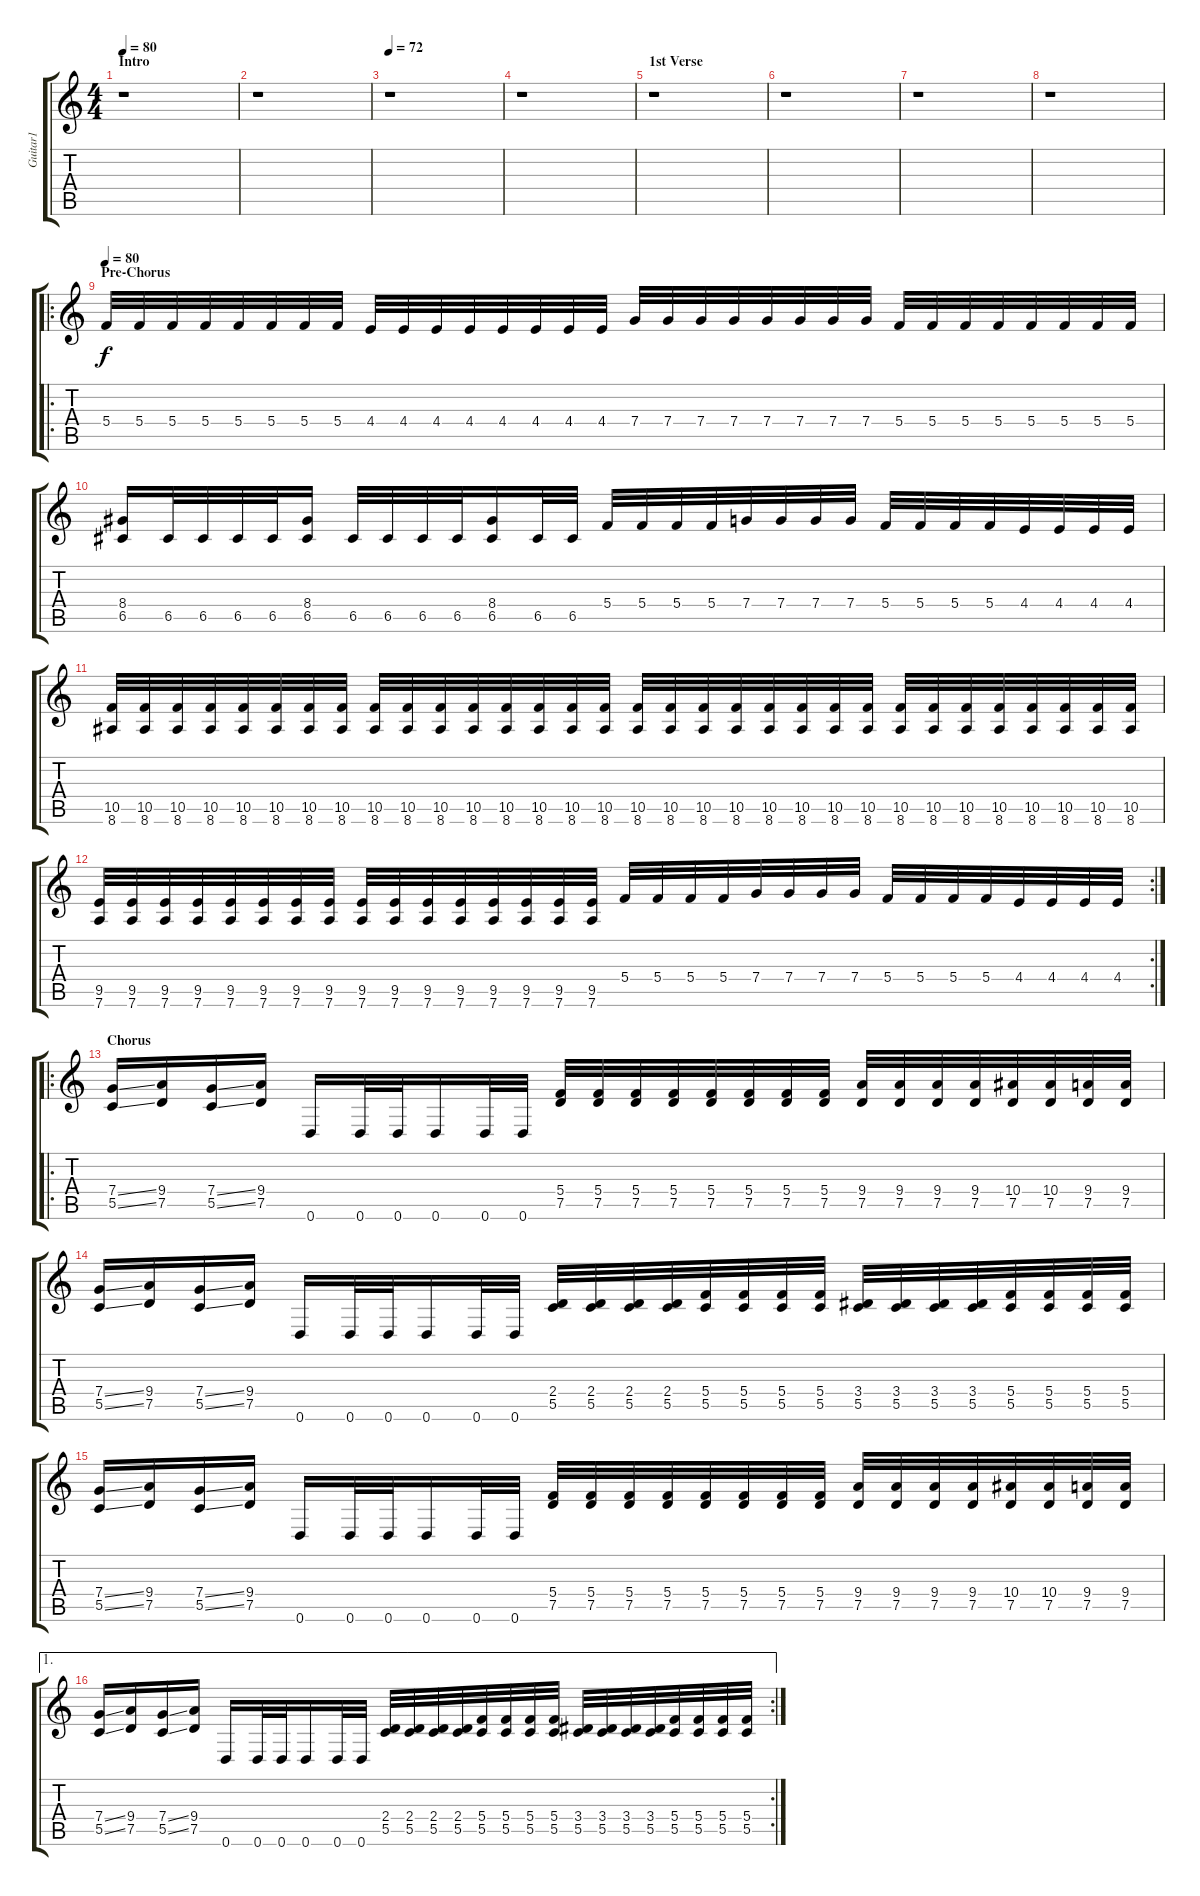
\track ("Guitar1" "Guitar1") {instrument distortionguitar}
\staff {score tabs}
\tuning (D4 A3 F3 C3 G2 D2) {hide}
\ts (4 4)
\section ("" "Intro")
\tempo 80
\tempo 72
\tempo 80
\clef g2
\ks c
r.1{dy f instrument distortionguitar} |
r.1 |
\tempo 72
r.1 |
r.1 |
\section ("" "1st Verse")
r.1 |
r.1 |
r.1 |
r.1 |
\ro
\section ("" "Pre-Chorus")
\tempo 80
5.4.32 5.4.32 5.4.32 5.4.32 5.4.32 5.4.32 5.4.32 5.4.32 4.4.32 4.4.32 4.4.32 4.4.32 4.4.32 4.4.32 4.4.32 4.4.32 7.4.32 7.4.32 7.4.32 7.4.32 7.4.32 7.4.32 7.4.32 7.4.32 5.4.32 5.4.32 5.4.32 5.4.32 5.4.32 5.4.32 5.4.32 5.4.32 |
(8.4 6.5).16 6.5.32 6.5.32 6.5.32 6.5.32 (8.4 6.5).16 6.5.32 6.5.32 6.5.32 6.5.32 (8.4 6.5).16 6.5.32 6.5.32 5.4.32 5.4.32 5.4.32 5.4.32 7.4.32 7.4.32 7.4.32 7.4.32 5.4.32 5.4.32 5.4.32 5.4.32 4.4.32 4.4.32 4.4.32 4.4.32 |
(10.5 8.6).32 (10.5 8.6).32 (10.5 8.6).32 (10.5 8.6).32 (10.5 8.6).32 (10.5 8.6).32 (10.5 8.6).32 (10.5 8.6).32 (10.5 8.6).32 (10.5 8.6).32 (10.5 8.6).32 (10.5 8.6).32 (10.5 8.6).32 (10.5 8.6).32 (10.5 8.6).32 (10.5 8.6).32 (10.5 8.6).32 (10.5 8.6).32 (10.5 8.6).32 (10.5 8.6).32 (10.5 8.6).32 (10.5 8.6).32 (10.5 8.6).32 (10.5 8.6).32 (10.5 8.6).32 (10.5 8.6).32 (10.5 8.6).32 (10.5 8.6).32 (10.5 8.6).32 (10.5 8.6).32 (10.5 8.6).32 (10.5 8.6).32 |
\rc 2
(9.5 7.6).32 (9.5 7.6).32 (9.5 7.6).32 (9.5 7.6).32 (9.5 7.6).32 (9.5 7.6).32 (9.5 7.6).32 (9.5 7.6).32 (9.5 7.6).32 (9.5 7.6).32 (9.5 7.6).32 (9.5 7.6).32 (9.5 7.6).32 (9.5 7.6).32 (9.5 7.6).32 (9.5 7.6).32 5.4.32 5.4.32 5.4.32 5.4.32 7.4.32 7.4.32 7.4.32 7.4.32 5.4.32 5.4.32 5.4.32 5.4.32 4.4.32 4.4.32 4.4.32 4.4.32 |
\ro
\section ("" "Chorus")
(7.4{ss} 5.5{ss}).16 (9.4 7.5).16 (7.4{ss} 5.5{ss}).16 (9.4 7.5).16 0.6.16 0.6.32 0.6.32 0.6.16 0.6.32 0.6.32 (5.4 7.5).32 (5.4 7.5).32 (5.4 7.5).32 (5.4 7.5).32 (5.4 7.5).32 (5.4 7.5).32 (5.4 7.5).32 (5.4 7.5).32 (9.4 7.5).32 (9.4 7.5).32 (9.4 7.5).32 (9.4 7.5).32 (10.4 7.5).32 (10.4 7.5).32 (9.4 7.5).32 (9.4 7.5).32 |
(7.4{ss} 5.5{ss}).16 (9.4 7.5).16 (7.4{ss} 5.5{ss}).16 (9.4 7.5).16 0.6.16 0.6.32 0.6.32 0.6.16 0.6.32 0.6.32 (2.4 5.5).32 (2.4 5.5).32 (2.4 5.5).32 (2.4 5.5).32 (5.4 5.5).32 (5.4 5.5).32 (5.4 5.5).32 (5.4 5.5).32 (3.4 5.5).32 (3.4 5.5).32 (3.4 5.5).32 (3.4 5.5).32 (5.4 5.5).32 (5.4 5.5).32 (5.4 5.5).32 (5.4 5.5).32 |
(7.4{ss} 5.5{ss}).16 (9.4 7.5).16 (7.4{ss} 5.5{ss}).16 (9.4 7.5).16 0.6.16 0.6.32 0.6.32 0.6.16 0.6.32 0.6.32 (5.4 7.5).32 (5.4 7.5).32 (5.4 7.5).32 (5.4 7.5).32 (5.4 7.5).32 (5.4 7.5).32 (5.4 7.5).32 (5.4 7.5).32 (9.4 7.5).32 (9.4 7.5).32 (9.4 7.5).32 (9.4 7.5).32 (10.4 7.5).32 (10.4 7.5).32 (9.4 7.5).32 (9.4 7.5).32 |
\ae 1
\rc 2
(7.4{ss} 5.5{ss}).16 (9.4 7.5).16 (7.4{ss} 5.5{ss}).16 (9.4 7.5).16 0.6.16 0.6.32 0.6.32 0.6.16 0.6.32 0.6.32 (2.4 5.5).32 (2.4 5.5).32 (2.4 5.5).32 (2.4 5.5).32 (5.4 5.5).32 (5.4 5.5).32 (5.4 5.5).32 (5.4 5.5).32 (3.4 5.5).32 (3.4 5.5).32 (3.4 5.5).32 (3.4 5.5).32 (5.4 5.5).32 (5.4 5.5).32 (5.4 5.5).32 (5.4 5.5).32
